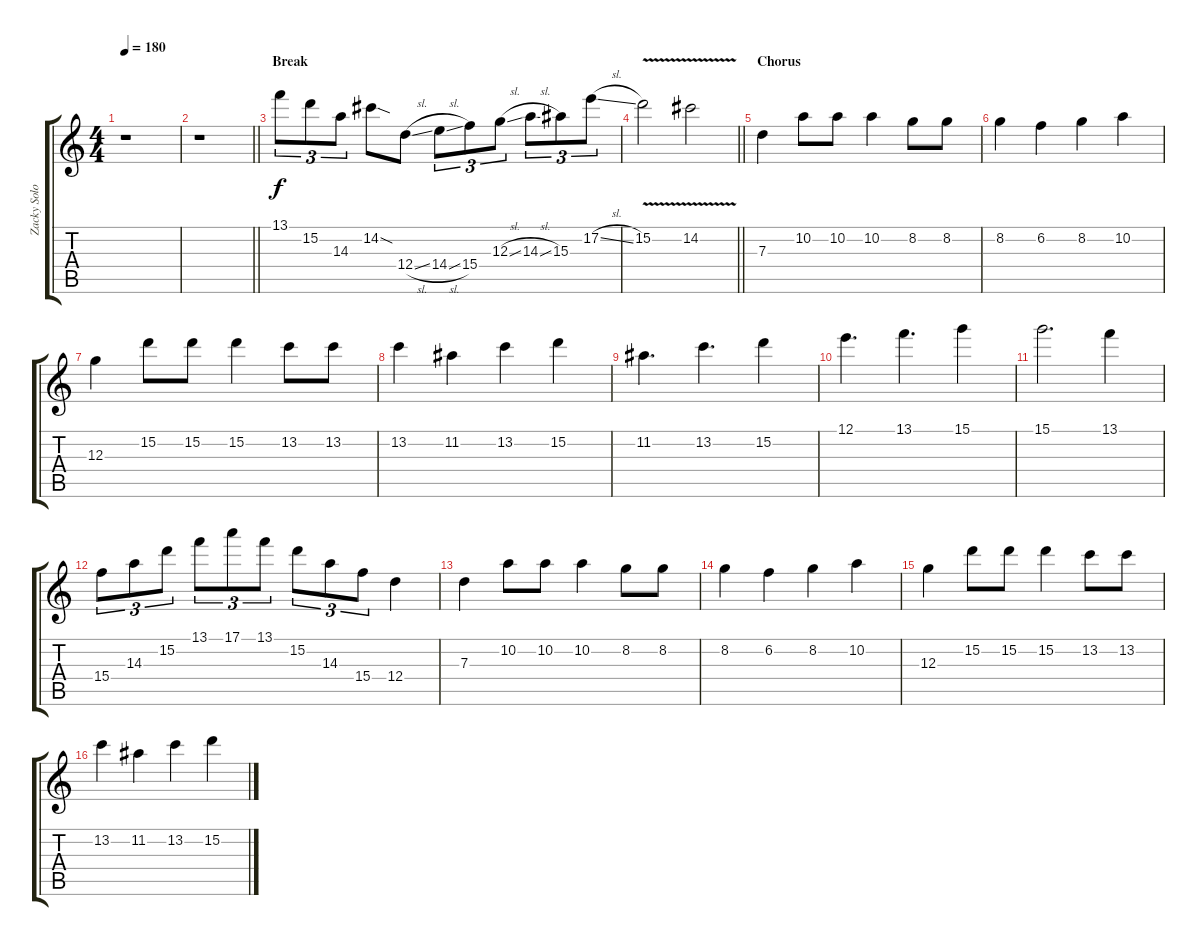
\track ("Zacky Solo" "Zacky Solo") {instrument overdrivenguitar}
\staff {score tabs}
\tuning (E4 B3 G3 D3 A2 D2) {hide}
\ts (4 4)
\tempo 180
\clef g2
\ks c
r.1{dy f} |
\barLineRight lightlight
r.1 |
\section ("" "Break")
13.1.8{tu (3 2)} 15.2.8{tu (3 2)} 14.3.8{tu (3 2)} 14.2{sod}.8 12.4{sl}.8 14.4{sl}.8{tu (3 2)} 15.4.8{tu (3 2)} 12.3{sl}.8{tu (3 2)} 14.3{sl}.8{tu (3 2)} 15.3.8{tu (3 2)} 17.2{sl}.8{tu (3 2)} |
\barLineRight lightlight
15.2{v}.2 14.2{v}.2 |
\section ("" "Chorus")
7.3.4 10.2.8 10.2.8 10.2.4 8.2.8 8.2.8 |
8.2.4 6.2.4 8.2.4 10.2.4 |
12.3.4 15.2.8 15.2.8 15.2.4 13.2.8 13.2.8 |
13.2.4 11.2.4 13.2.4 15.2.4 |
11.2.4{d} 13.2.4{d} 15.2.4 |
12.1.4{d} 13.1.4{d} 15.1.4 |
15.1.2{d} 13.1.4 |
15.4.8{tu (3 2)} 14.3.8{tu (3 2)} 15.2.8{tu (3 2)} 13.1.8{tu (3 2)} 17.1.8{tu (3 2)} 13.1.8{tu (3 2)} 15.2.8{tu (3 2)} 14.3.8{tu (3 2)} 15.4.8{tu (3 2)} 12.4.4 |
7.3.4 10.2.8 10.2.8 10.2.4 8.2.8 8.2.8 |
8.2.4 6.2.4 8.2.4 10.2.4 |
12.3.4 15.2.8 15.2.8 15.2.4 13.2.8 13.2.8 |
13.2.4 11.2.4 13.2.4 15.2.4
